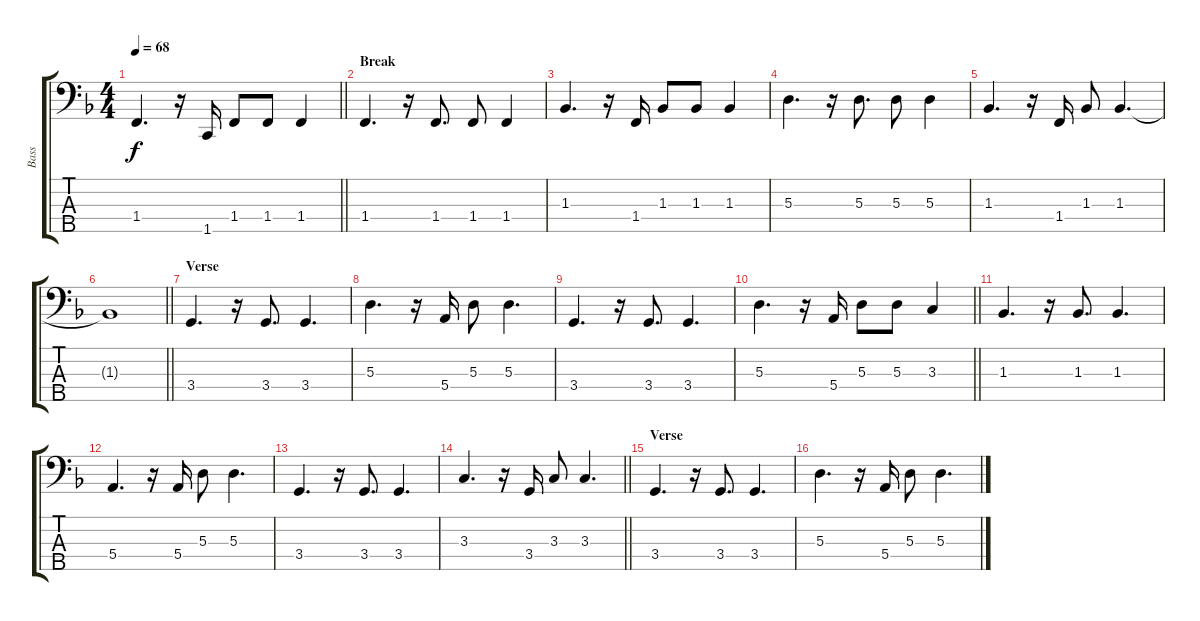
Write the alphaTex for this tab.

\track ("Bass" "Bass") {instrument electricbassfinger}
\staff {score tabs}
\tuning (G2 D2 A1 E1 B0) {hide}
\ts (4 4)
\tempo 68
\clef f4
\barLineRight lightlight
\ks f
1.4.4{d dy f} r.16 1.5.16 1.4.8 1.4.8 1.4.4 |
\section ("" "Break")
1.4.4{d} r.16 1.4.8{d} 1.4.8 1.4.4 |
1.3.4{d} r.16 1.4.16 1.3.8 1.3.8 1.3.4 |
5.3.4{d} r.16 5.3.8{d} 5.3.8 5.3.4 |
1.3.4{d} r.16 1.4.16 1.3.8 1.3.4{d} |
\barLineRight lightlight
1.3{t}.1 |
\section ("" "Verse")
3.4.4{d} r.16 3.4.8{d} 3.4.4{d} |
5.3.4{d} r.16 5.4.16 5.3.8 5.3.4{d} |
3.4.4{d} r.16 3.4.8{d} 3.4.4{d} |
\barLineRight lightlight
5.3.4{d} r.16 5.4.16 5.3.8 5.3.8 3.3.4 |
\section ("" "")
1.3.4{d} r.16 1.3.8{d} 1.3.4{d} |
5.4.4{d} r.16 5.4.16 5.3.8 5.3.4{d} |
3.4.4{d} r.16 3.4.8{d} 3.4.4{d} |
\barLineRight lightlight
3.3.4{d} r.16 3.4.16 3.3.8 3.3.4{d} |
\section ("" "Verse")
3.4.4{d} r.16 3.4.8{d} 3.4.4{d} |
5.3.4{d} r.16 5.4.16 5.3.8 5.3.4{d}
